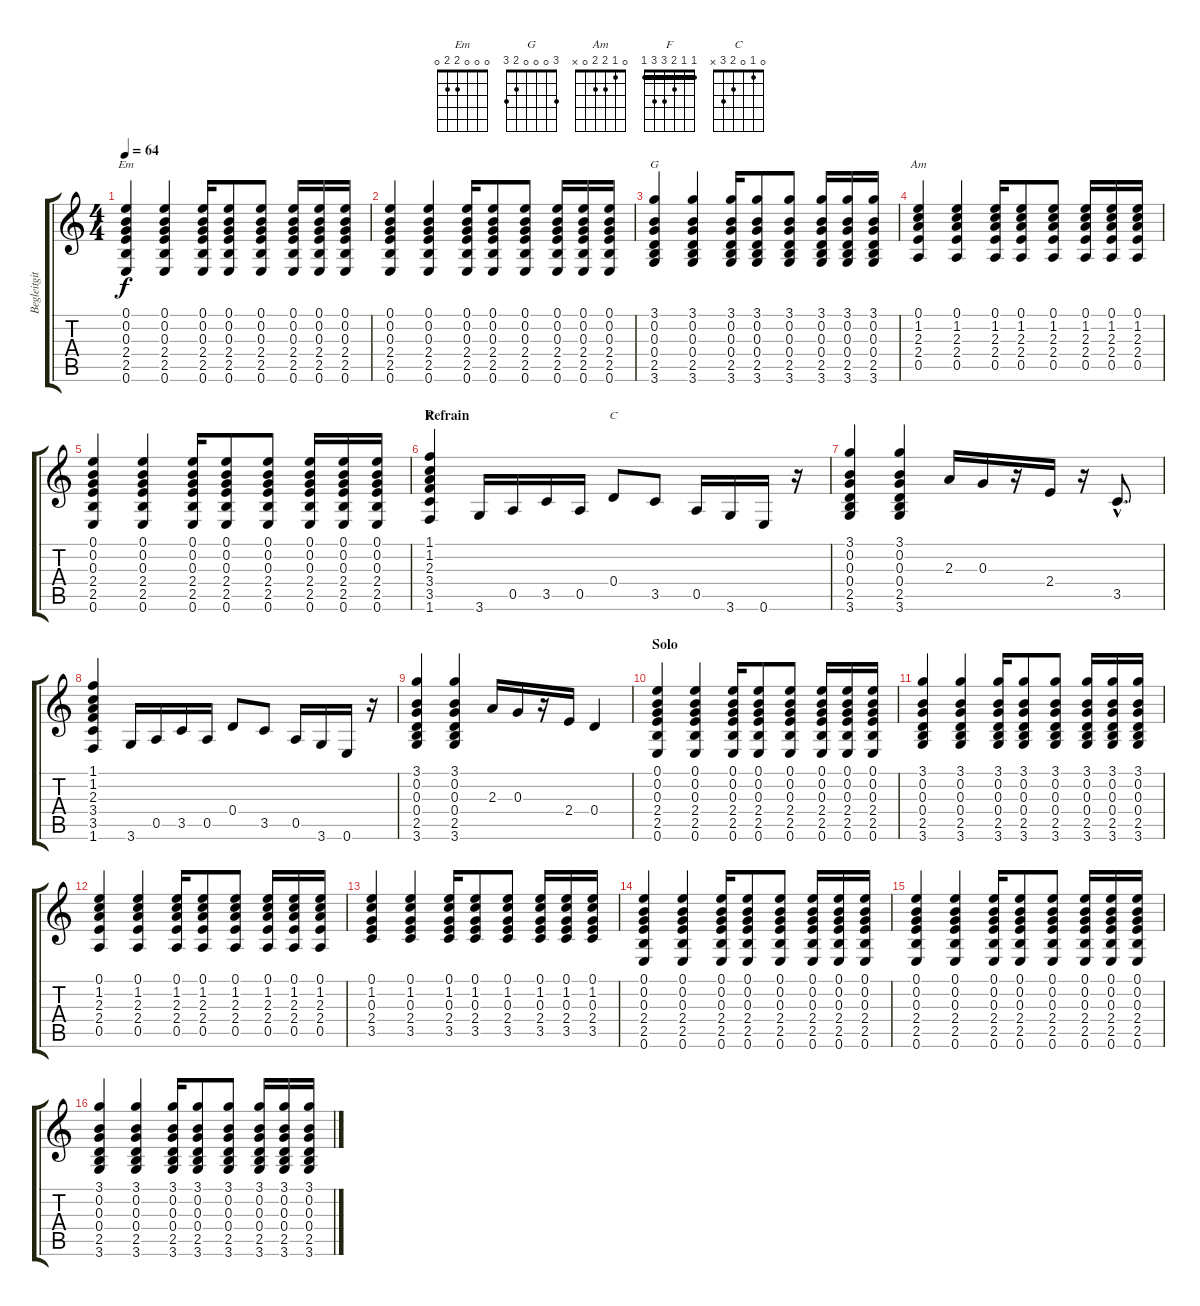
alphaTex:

\track ("Begleitgitarre" "Begleitgit") {instrument acousticguitarsteel}
\staff {score tabs}
\tuning (E4 B3 G3 D3 A2 E2) {hide}
\chord ("Em" 0 0 0 2 2 0)
\chord ("G" 3 0 0 0 2 3)
\chord ("Am" 0 1 2 2 0 x)
\chord ("F" 1 1 2 3 3 1) {barre 1}
\chord ("C" 0 1 0 2 3 x)
\ts (4 4)
\tempo 64
\clef g2
\ks c
(0.1 0.2 0.3 2.4 2.5 0.6).4{ch "Em" dy f} (0.1 0.2 0.3 2.4 2.5 0.6).4 (0.1 0.2 0.3 2.4 2.5 0.6).16 (0.1 0.2 0.3 2.4 2.5 0.6).8 (0.1 0.2 0.3 2.4 2.5 0.6).8 (0.1 0.2 0.3 2.4 2.5 0.6).16 (0.1 0.2 0.3 2.4 2.5 0.6).16 (0.1 0.2 0.3 2.4 2.5 0.6).16 |
(0.1 0.2 0.3 2.4 2.5 0.6).4 (0.1 0.2 0.3 2.4 2.5 0.6).4 (0.1 0.2 0.3 2.4 2.5 0.6).16 (0.1 0.2 0.3 2.4 2.5 0.6).8 (0.1 0.2 0.3 2.4 2.5 0.6).8 (0.1 0.2 0.3 2.4 2.5 0.6).16 (0.1 0.2 0.3 2.4 2.5 0.6).16 (0.1 0.2 0.3 2.4 2.5 0.6).16 |
(3.1 0.2 0.3 0.4 2.5 3.6).4{ch "G"} (3.1 0.2 0.3 0.4 2.5 3.6).4 (3.1 0.2 0.3 0.4 2.5 3.6).16 (3.1 0.2 0.3 0.4 2.5 3.6).8 (3.1 0.2 0.3 0.4 2.5 3.6).8 (3.1 0.2 0.3 0.4 2.5 3.6).16 (3.1 0.2 0.3 0.4 2.5 3.6).16 (3.1 0.2 0.3 0.4 2.5 3.6).16 |
(0.1 1.2 2.3 2.4 0.5).4{ch "Am"} (0.1 1.2 2.3 2.4 0.5).4 (0.1 1.2 2.3 2.4 0.5).16 (0.1 1.2 2.3 2.4 0.5).8 (0.1 1.2 2.3 2.4 0.5).8 (0.1 1.2 2.3 2.4 0.5).16 (0.1 1.2 2.3 2.4 0.5).16 (0.1 1.2 2.3 2.4 0.5).16 |
(0.1 0.2 0.3 2.4 2.5 0.6).4 (0.1 0.2 0.3 2.4 2.5 0.6).4 (0.1 0.2 0.3 2.4 2.5 0.6).16 (0.1 0.2 0.3 2.4 2.5 0.6).8 (0.1 0.2 0.3 2.4 2.5 0.6).8 (0.1 0.2 0.3 2.4 2.5 0.6).16 (0.1 0.2 0.3 2.4 2.5 0.6).16 (0.1 0.2 0.3 2.4 2.5 0.6).16 |
\section ("" "Refrain")
(1.1 1.2 2.3 3.4 3.5 1.6).4{ch "F"} 3.6.16 0.5.16 3.5.16 0.5.16 0.4.8{ch "C"} 3.5.8 0.5.16 3.6.16 0.6.16 r.16 |
(3.1 0.2 0.3 0.4 2.5 3.6).4 (3.1 0.2 0.3 0.4 2.5 3.6).4 2.3.16 0.3.16 r.16 2.4.16 r.16 3.5{hac}.8{d} |
(1.1 1.2 2.3 3.4 3.5 1.6).4 3.6.16 0.5.16 3.5.16 0.5.16 0.4.8 3.5.8 0.5.16 3.6.16 0.6.16 r.16 |
(3.1 0.2 0.3 0.4 2.5 3.6).4 (3.1 0.2 0.3 0.4 2.5 3.6).4 2.3.16 0.3.16 r.16 2.4.16 0.4.4 |
\section ("" "Solo")
(0.1 0.2 0.3 2.4 2.5 0.6).4 (0.1 0.2 0.3 2.4 2.5 0.6).4 (0.1 0.2 0.3 2.4 2.5 0.6).16 (0.1 0.2 0.3 2.4 2.5 0.6).8 (0.1 0.2 0.3 2.4 2.5 0.6).8 (0.1 0.2 0.3 2.4 2.5 0.6).16 (0.1 0.2 0.3 2.4 2.5 0.6).16 (0.1 0.2 0.3 2.4 2.5 0.6).16 |
(3.1 0.2 0.3 0.4 2.5 3.6).4 (3.1 0.2 0.3 0.4 2.5 3.6).4 (3.1 0.2 0.3 0.4 2.5 3.6).16 (3.1 0.2 0.3 0.4 2.5 3.6).8 (3.1 0.2 0.3 0.4 2.5 3.6).8 (3.1 0.2 0.3 0.4 2.5 3.6).16 (3.1 0.2 0.3 0.4 2.5 3.6).16 (3.1 0.2 0.3 0.4 2.5 3.6).16 |
(0.1 1.2 2.3 2.4 0.5).4 (0.1 1.2 2.3 2.4 0.5).4 (0.1 1.2 2.3 2.4 0.5).16 (0.1 1.2 2.3 2.4 0.5).8 (0.1 1.2 2.3 2.4 0.5).8 (0.1 1.2 2.3 2.4 0.5).16 (0.1 1.2 2.3 2.4 0.5).16 (0.1 1.2 2.3 2.4 0.5).16 |
(0.1 1.2 0.3 2.4 3.5).4 (0.1 1.2 0.3 2.4 3.5).4 (0.1 1.2 0.3 2.4 3.5).16 (0.1 1.2 0.3 2.4 3.5).8 (0.1 1.2 0.3 2.4 3.5).8 (0.1 1.2 0.3 2.4 3.5).16 (0.1 1.2 0.3 2.4 3.5).16 (0.1 1.2 0.3 2.4 3.5).16 |
(0.1 0.2 0.3 2.4 2.5 0.6).4 (0.1 0.2 0.3 2.4 2.5 0.6).4 (0.1 0.2 0.3 2.4 2.5 0.6).16 (0.1 0.2 0.3 2.4 2.5 0.6).8 (0.1 0.2 0.3 2.4 2.5 0.6).8 (0.1 0.2 0.3 2.4 2.5 0.6).16 (0.1 0.2 0.3 2.4 2.5 0.6).16 (0.1 0.2 0.3 2.4 2.5 0.6).16 |
(0.1 0.2 0.3 2.4 2.5 0.6).4 (0.1 0.2 0.3 2.4 2.5 0.6).4 (0.1 0.2 0.3 2.4 2.5 0.6).16 (0.1 0.2 0.3 2.4 2.5 0.6).8 (0.1 0.2 0.3 2.4 2.5 0.6).8 (0.1 0.2 0.3 2.4 2.5 0.6).16 (0.1 0.2 0.3 2.4 2.5 0.6).16 (0.1 0.2 0.3 2.4 2.5 0.6).16 |
(3.1 0.2 0.3 0.4 2.5 3.6).4 (3.1 0.2 0.3 0.4 2.5 3.6).4 (3.1 0.2 0.3 0.4 2.5 3.6).16 (3.1 0.2 0.3 0.4 2.5 3.6).8 (3.1 0.2 0.3 0.4 2.5 3.6).8 (3.1 0.2 0.3 0.4 2.5 3.6).16 (3.1 0.2 0.3 0.4 2.5 3.6).16 (3.1 0.2 0.3 0.4 2.5 3.6).16
